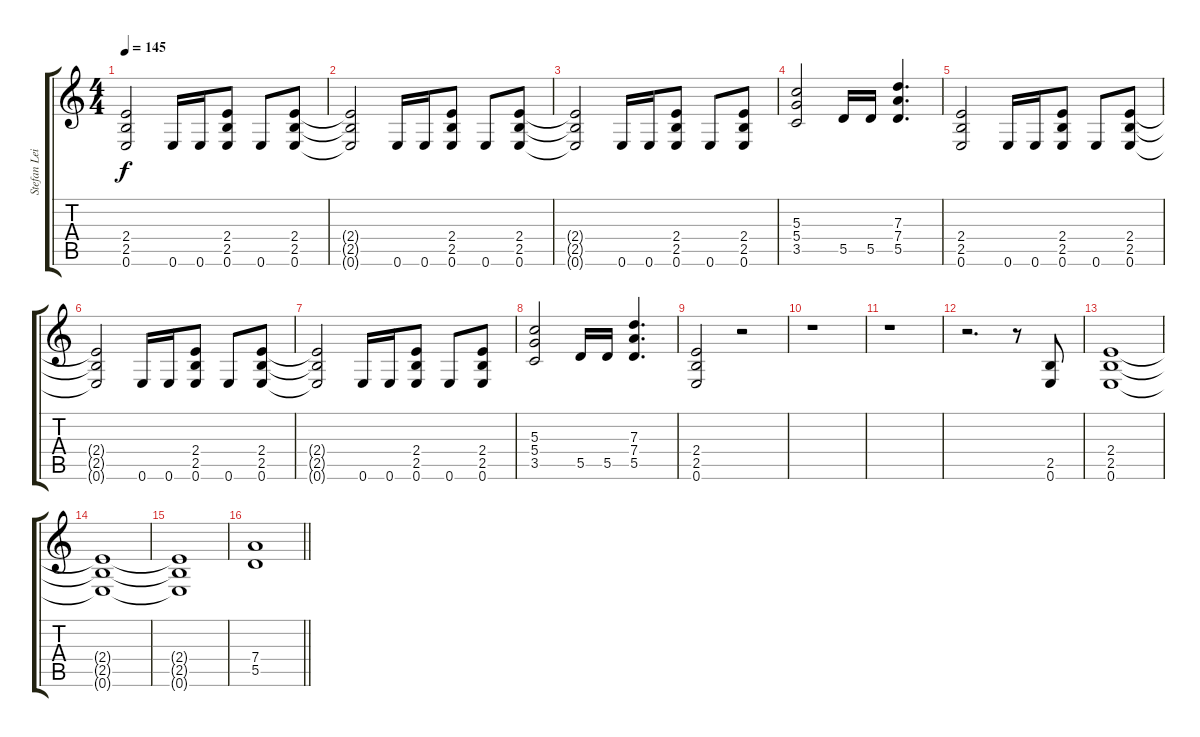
\track ("Stefan Leibing" "Stefan Lei") {instrument distortionguitar}
\staff {score tabs}
\tuning (E4 B3 G3 D3 A2 E2) {hide}
\ts (4 4)
\tempo 145
\clef g2
\ks c
(2.4 2.5 0.6).2{dy f} 0.6.16 0.6.16 (2.4 2.5 0.6).8 0.6.8 (2.4 2.5 0.6).8 |
(2.4{t} 2.5{t} 0.6{t}).2 0.6.16 0.6.16 (2.4 2.5 0.6).8 0.6.8 (2.4 2.5 0.6).8 |
(2.4{t} 2.5{t} 0.6{t}).2 0.6.16 0.6.16 (2.4 2.5 0.6).8 0.6.8 (2.4 2.5 0.6).8 |
(5.3 5.4 3.5).2 5.5.16 5.5.16 (7.3 7.4 5.5).4{d} |
(2.4 2.5 0.6).2 0.6.16 0.6.16 (2.4 2.5 0.6).8 0.6.8 (2.4 2.5 0.6).8 |
(2.4{t} 2.5{t} 0.6{t}).2 0.6.16 0.6.16 (2.4 2.5 0.6).8 0.6.8 (2.4 2.5 0.6).8 |
(2.4{t} 2.5{t} 0.6{t}).2 0.6.16 0.6.16 (2.4 2.5 0.6).8 0.6.8 (2.4 2.5 0.6).8 |
(5.3 5.4 3.5).2 5.5.16 5.5.16 (7.3 7.4 5.5).4{d} |
(2.4 2.5 0.6).2 r.2 |
r.1 |
r.1 |
r.2{d} r.8 (2.5 0.6).8 |
(2.4 2.5 0.6).1 |
(2.4{t} 2.5{t} 0.6{t}).1 |
(2.4{t} 2.5{t} 0.6{t}).1 |
\barLineRight lightlight
(7.4 5.5).1
